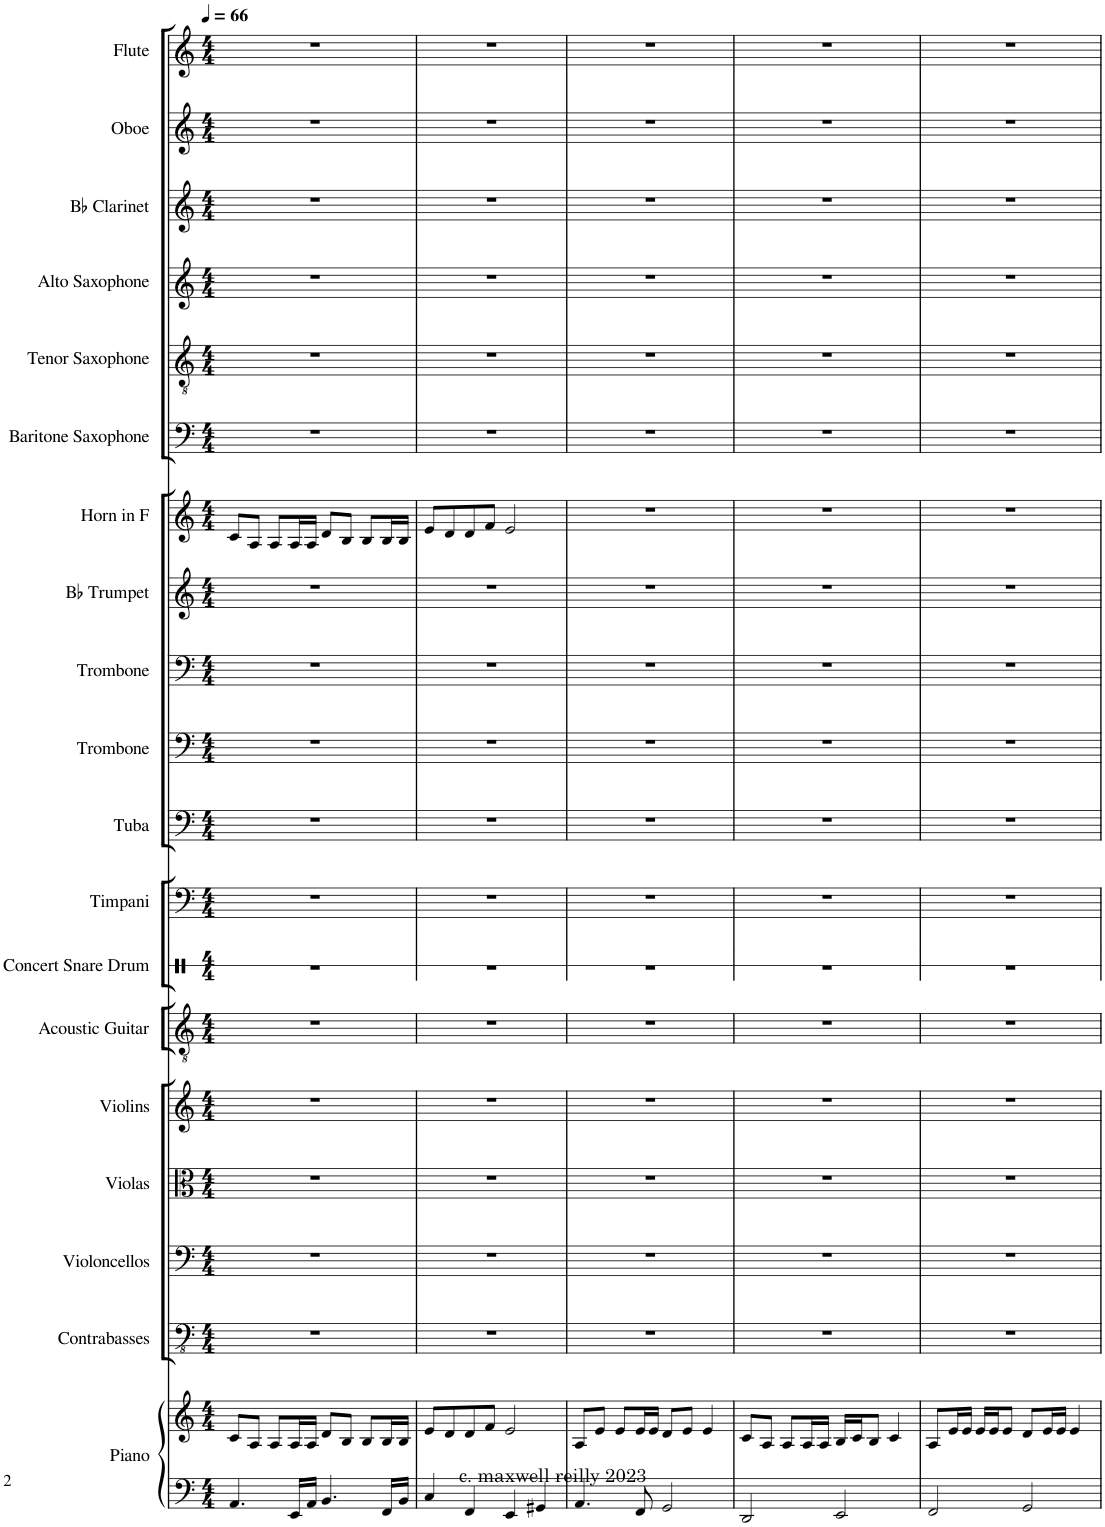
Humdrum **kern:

**kern	**kern	**kern	**kern	**kern	**kern	**kern	**kern	**kern	**kern	**kern	**kern	**kern	**kern	**kern	**kern	**kern	**kern	**kern	**kern
*part19	*part19	*part18	*part17	*part16	*part15	*part14	*part13	*part12	*part11	*part10	*part9	*part8	*part7	*part6	*part5	*part4	*part3	*part2	*part1
*staff20	*staff19	*staff18	*staff17	*staff16	*staff15	*staff14	*staff13	*staff12	*staff11	*staff10	*staff9	*staff8	*staff7	*staff6	*staff5	*staff4	*staff3	*staff2	*staff1
*I"Piano	*	*I"Contrabasses	*I"Violoncellos	*I"Violas	*I"Violins	*I"Acoustic Guitar	*I"Concert Snare Drum	*I"Timpani	*I"Tuba	*I"Trombone	*I"Trombone	*I"Bb Trumpet	*I"Horn in F	*I"Baritone Saxophone	*I"Tenor Saxophone	*I"Alto Saxophone	*I"Bb Clarinet	*I"Oboe	*I"Flute
*I'Pno.	*	*I'Cbs.	*I'Vcs.	*I'Vlas.	*I'Vlns.	*I'Guit.	*I'Con. Sn.	*I'Timp.	*I'Tba.	*I'Tbn.	*I'Tbn.	*I'Bb Tpt.	*	*I'Bar. Sax.	*I'T. Sax.	*I'A. Sax.	*I'Bb Cl.	*I'Ob.	*I'Fl.
*	*	*	*	*	*	*	*stria1	*	*	*	*	*	*	*	*	*	*	*	*
*clefF4	*clefG2	*clefFv4	*clefF4	*clefC3	*clefG2	*clefGv2	*clefX	*clefF4	*clefF4	*clefF4	*clefF4	*clefG2	*clefG2	*clefF4	*clefGv2	*clefG2	*clefG2	*clefG2	*clefG2
*	*	*	*	*	*	*	*	*	*	*	*	*Trd1c2	*Trd4c7	*Trd12c21	*Trd8c14	*Trd5c9	*Trd1c2	*	*
*k[]	*k[]	*k[]	*k[]	*k[]	*k[]	*k[]	*k[]	*k[]	*k[]	*k[]	*k[]	*k[]	*k[]	*k[]	*k[]	*k[]	*k[]	*k[]	*k[]
*M4/4	*M4/4	*M4/4	*M4/4	*M4/4	*M4/4	*M4/4	*M4/4	*M4/4	*M4/4	*M4/4	*M4/4	*M4/4	*M4/4	*M4/4	*M4/4	*M4/4	*M4/4	*M4/4	*M4/4
*MM66	*MM66	*MM66	*MM66	*MM66	*MM66	*MM66	*MM66	*MM66	*MM66	*MM66	*MM66	*MM66	*MM66	*MM66	*MM66	*MM66	*MM66	*MM66	*MM66
=1	=1	=1	=1	=1	=1	=1	=1	=1	=1	=1	=1	=1	=1	=1	=1	=1	=1	=1	=1
4.AA/	8c/L	1r	1r	1r	1r	1r	1r	1r	1r	1r	1r	1r	8c/L	1r	1r	1r	1r	1r	1r
.	8A/J	.	.	.	.	.	.	.	.	.	.	.	8A/J	.	.	.	.	.	.
.	8A/L	.	.	.	.	.	.	.	.	.	.	.	8A/L	.	.	.	.	.	.
16EE/LL	16A/L	.	.	.	.	.	.	.	.	.	.	.	16A/L	.	.	.	.	.	.
16AA/JJ	16A/JJ	.	.	.	.	.	.	.	.	.	.	.	16A/JJ	.	.	.	.	.	.
4.BB/	8d/L	.	.	.	.	.	.	.	.	.	.	.	8d/L	.	.	.	.	.	.
.	8B/J	.	.	.	.	.	.	.	.	.	.	.	8B/J	.	.	.	.	.	.
.	8B/L	.	.	.	.	.	.	.	.	.	.	.	8B/L	.	.	.	.	.	.
16FF/LL	16B/L	.	.	.	.	.	.	.	.	.	.	.	16B/L	.	.	.	.	.	.
16BB/JJ	16B/JJ	.	.	.	.	.	.	.	.	.	.	.	16B/JJ	.	.	.	.	.	.
=2	=2	=2	=2	=2	=2	=2	=2	=2	=2	=2	=2	=2	=2	=2	=2	=2	=2	=2	=2
4C/	8e/L	1r	1r	1r	1r	1r	1r	1r	1r	1r	1r	1r	8e/L	1r	1r	1r	1r	1r	1r
.	8d/	.	.	.	.	.	.	.	.	.	.	.	8d/	.	.	.	.	.	.
4FF/	8d/	.	.	.	.	.	.	.	.	.	.	.	8d/	.	.	.	.	.	.
.	8f/J	.	.	.	.	.	.	.	.	.	.	.	8f/J	.	.	.	.	.	.
4EE/	2e/	.	.	.	.	.	.	.	.	.	.	.	2e/	.	.	.	.	.	.
4GG#X/	.	.	.	.	.	.	.	.	.	.	.	.	.	.	.	.	.	.	.
=3	=3	=3	=3	=3	=3	=3	=3	=3	=3	=3	=3	=3	=3	=3	=3	=3	=3	=3	=3
4.AA/	8A/L	1r	1r	1r	1r	1r	1r	1r	1r	1r	1r	1r	1r	1r	1r	1r	1r	1r	1r
.	8e/J	.	.	.	.	.	.	.	.	.	.	.	.	.	.	.	.	.	.
.	8e/L	.	.	.	.	.	.	.	.	.	.	.	.	.	.	.	.	.	.
8FF/	16e/L	.	.	.	.	.	.	.	.	.	.	.	.	.	.	.	.	.	.
.	16e/JJ	.	.	.	.	.	.	.	.	.	.	.	.	.	.	.	.	.	.
2GG/	8d/L	.	.	.	.	.	.	.	.	.	.	.	.	.	.	.	.	.	.
.	8e/J	.	.	.	.	.	.	.	.	.	.	.	.	.	.	.	.	.	.
.	4e/	.	.	.	.	.	.	.	.	.	.	.	.	.	.	.	.	.	.
=4	=4	=4	=4	=4	=4	=4	=4	=4	=4	=4	=4	=4	=4	=4	=4	=4	=4	=4	=4
2DD/	8c/L	1r	1r	1r	1r	1r	1r	1r	1r	1r	1r	1r	1r	1r	1r	1r	1r	1r	1r
.	8A/J	.	.	.	.	.	.	.	.	.	.	.	.	.	.	.	.	.	.
.	8A/L	.	.	.	.	.	.	.	.	.	.	.	.	.	.	.	.	.	.
.	16A/L	.	.	.	.	.	.	.	.	.	.	.	.	.	.	.	.	.	.
.	16A/JJ	.	.	.	.	.	.	.	.	.	.	.	.	.	.	.	.	.	.
2EE/	16B/LL	.	.	.	.	.	.	.	.	.	.	.	.	.	.	.	.	.	.
.	16c/J	.	.	.	.	.	.	.	.	.	.	.	.	.	.	.	.	.	.
.	8B/J	.	.	.	.	.	.	.	.	.	.	.	.	.	.	.	.	.	.
.	4c/	.	.	.	.	.	.	.	.	.	.	.	.	.	.	.	.	.	.
=5	=5	=5	=5	=5	=5	=5	=5	=5	=5	=5	=5	=5	=5	=5	=5	=5	=5	=5	=5
2FF/	8A/L	1r	1r	1r	1r	1r	1r	1r	1r	1r	1r	1r	1r	1r	1r	1r	1r	1r	1r
.	16e/L	.	.	.	.	.	.	.	.	.	.	.	.	.	.	.	.	.	.
.	16e/JJ	.	.	.	.	.	.	.	.	.	.	.	.	.	.	.	.	.	.
.	16e/LL	.	.	.	.	.	.	.	.	.	.	.	.	.	.	.	.	.	.
.	16e/J	.	.	.	.	.	.	.	.	.	.	.	.	.	.	.	.	.	.
.	8e/J	.	.	.	.	.	.	.	.	.	.	.	.	.	.	.	.	.	.
2GG/	8d/L	.	.	.	.	.	.	.	.	.	.	.	.	.	.	.	.	.	.
.	16e/L	.	.	.	.	.	.	.	.	.	.	.	.	.	.	.	.	.	.
.	16e/JJ	.	.	.	.	.	.	.	.	.	.	.	.	.	.	.	.	.	.
.	4e/	.	.	.	.	.	.	.	.	.	.	.	.	.	.	.	.	.	.
=	=	=	=	=	=	=	=	=	=	=	=	=	=	=	=	=	=	=	=
*-	*-	*-	*-	*-	*-	*-	*-	*-	*-	*-	*-	*-	*-	*-	*-	*-	*-	*-	*-
